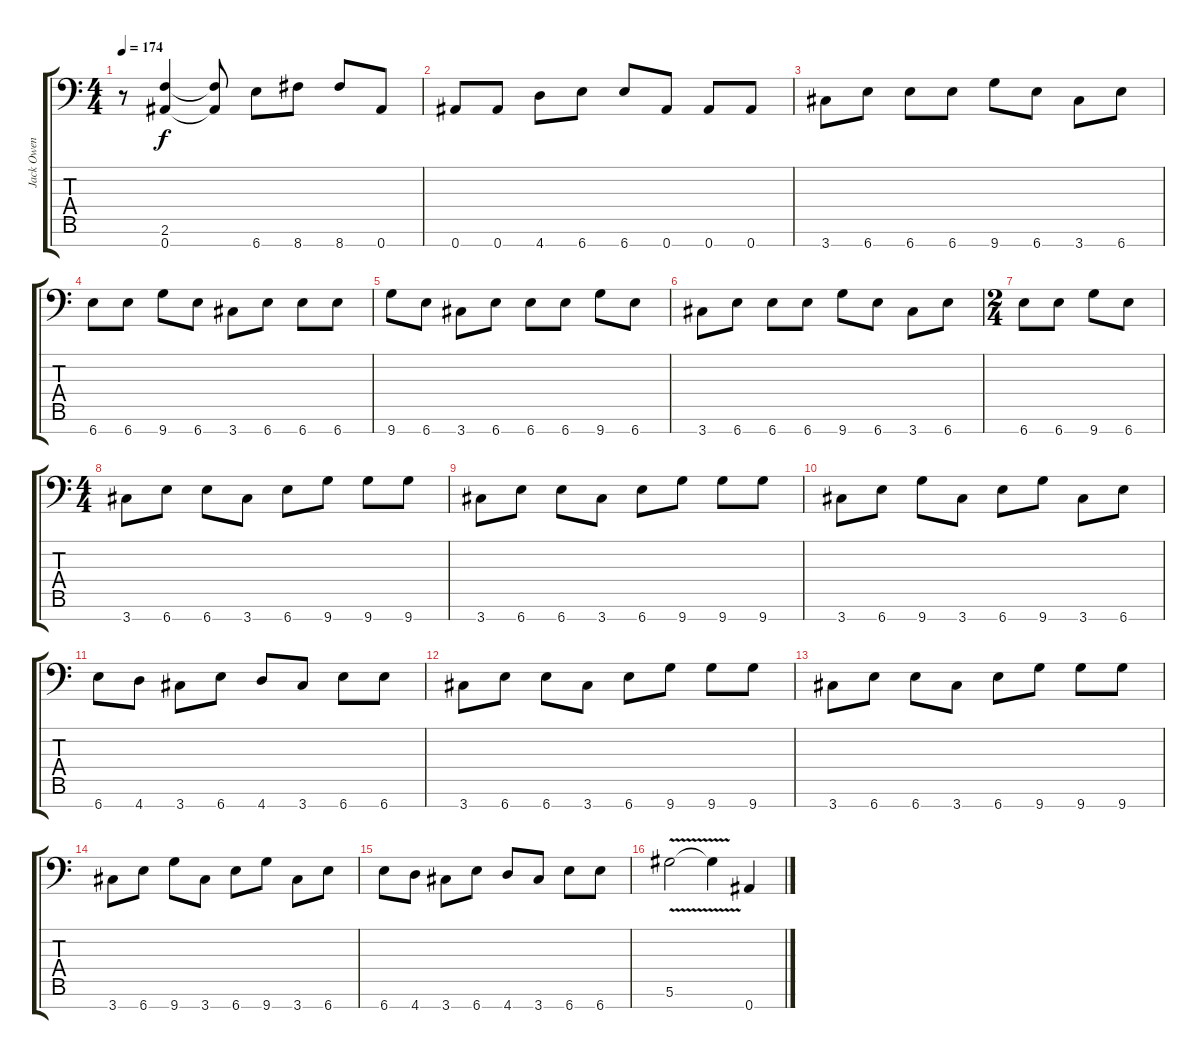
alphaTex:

\track ("Jack Owen" "Jack Owen") {instrument overdrivenguitar}
\staff {score tabs}
\tuning (Eb4 Bb3 Gb3 Db3 Ab2 Eb2 Bb1) {hide}
\ts (4 4)
\tempo 174
\clef f4
\ks c
r.8{dy f} (2.6 0.7).4 (2.6{t} 0.7{t}).8 6.7.8 8.7.8 8.7.8 0.7.8 |
0.7.8 0.7.8 4.7.8 6.7.8 6.7.8 0.7.8 0.7.8 0.7.8 |
3.7.8 6.7.8 6.7.8 6.7.8 9.7.8 6.7.8 3.7.8 6.7.8 |
6.7.8 6.7.8 9.7.8 6.7.8 3.7.8 6.7.8 6.7.8 6.7.8 |
9.7.8 6.7.8 3.7.8 6.7.8 6.7.8 6.7.8 9.7.8 6.7.8 |
3.7.8 6.7.8 6.7.8 6.7.8 9.7.8 6.7.8 3.7.8 6.7.8 |
\ts (2 4)
6.7.8 6.7.8 9.7.8 6.7.8 |
\ts (4 4)
3.7.8 6.7.8 6.7.8 3.7.8 6.7.8 9.7.8 9.7.8 9.7.8 |
3.7.8 6.7.8 6.7.8 3.7.8 6.7.8 9.7.8 9.7.8 9.7.8 |
3.7.8 6.7.8 9.7.8 3.7.8 6.7.8 9.7.8 3.7.8 6.7.8 |
6.7.8 4.7.8 3.7.8 6.7.8 4.7.8 3.7.8 6.7.8 6.7.8 |
3.7.8 6.7.8 6.7.8 3.7.8 6.7.8 9.7.8 9.7.8 9.7.8 |
3.7.8 6.7.8 6.7.8 3.7.8 6.7.8 9.7.8 9.7.8 9.7.8 |
3.7.8 6.7.8 9.7.8 3.7.8 6.7.8 9.7.8 3.7.8 6.7.8 |
6.7.8 4.7.8 3.7.8 6.7.8 4.7.8 3.7.8 6.7.8 6.7.8 |
5.6{v}.2 5.6{t}.4 0.7.4
